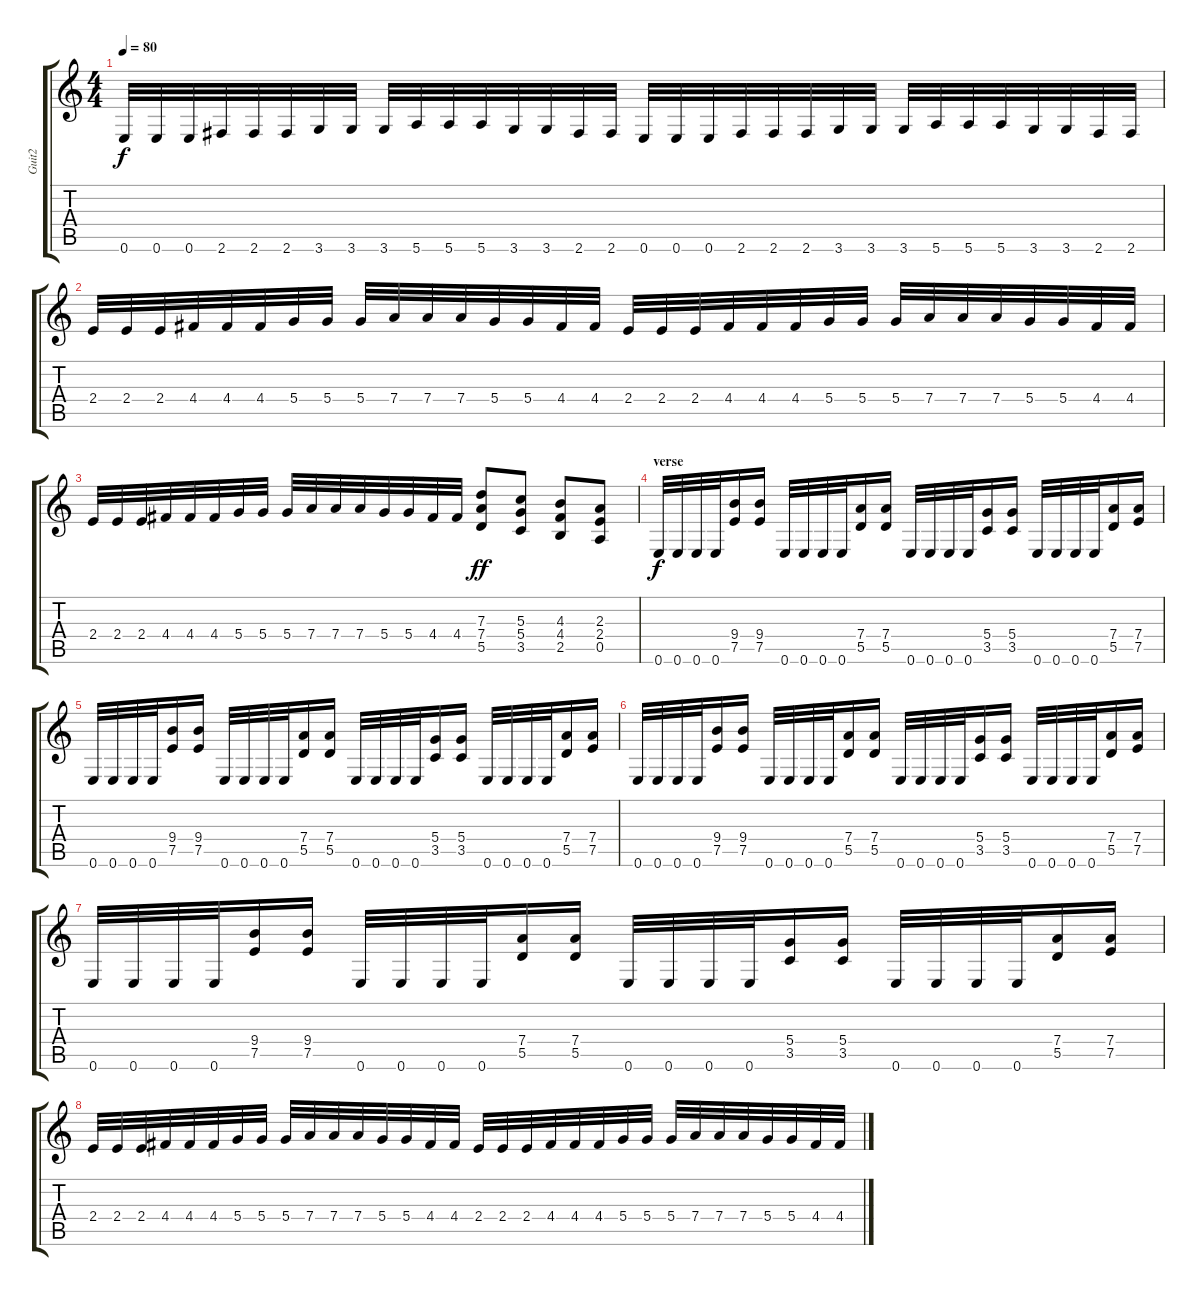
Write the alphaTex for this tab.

\track ("Guit2" "Guit2") {instrument electricguitarclean}
\staff {score tabs}
\tuning (E4 B3 G3 D3 A2 E2) {hide}
\ts (4 4)
\tempo 80
\clef g2
\ks c
0.6.32{dy f} 0.6.32 0.6.32 2.6.32 2.6.32 2.6.32 3.6.32 3.6.32 3.6.32 5.6.32 5.6.32 5.6.32 3.6.32 3.6.32 2.6.32 2.6.32 0.6.32 0.6.32 0.6.32 2.6.32 2.6.32 2.6.32 3.6.32 3.6.32 3.6.32 5.6.32 5.6.32 5.6.32 3.6.32 3.6.32 2.6.32 2.6.32 |
2.4.32 2.4.32 2.4.32 4.4.32 4.4.32 4.4.32 5.4.32 5.4.32 5.4.32 7.4.32 7.4.32 7.4.32 5.4.32 5.4.32 4.4.32 4.4.32 2.4.32 2.4.32 2.4.32 4.4.32 4.4.32 4.4.32 5.4.32 5.4.32 5.4.32 7.4.32 7.4.32 7.4.32 5.4.32 5.4.32 4.4.32 4.4.32 |
2.4.32 2.4.32 2.4.32 4.4.32 4.4.32 4.4.32 5.4.32 5.4.32 5.4.32 7.4.32 7.4.32 7.4.32 5.4.32 5.4.32 4.4.32 4.4.32 (7.3 7.4 5.5).8{dy ff} (5.3 5.4 3.5).8 (4.3 4.4 2.5).8 (2.3 2.4 0.5).8 |
\section ("" "verse")
0.6.32{dy f volume 11 instrument overdrivenguitar} 0.6.32 0.6.32 0.6.32 (9.4 7.5).16 (9.4 7.5).16 0.6.32 0.6.32 0.6.32 0.6.32 (7.4 5.5).16 (7.4 5.5).16 0.6.32 0.6.32 0.6.32 0.6.32 (5.4 3.5).16 (5.4 3.5).16 0.6.32 0.6.32 0.6.32 0.6.32 (7.4 5.5).16 (7.4 7.5).16 |
0.6.32 0.6.32 0.6.32 0.6.32 (9.4 7.5).16 (9.4 7.5).16 0.6.32 0.6.32 0.6.32 0.6.32 (7.4 5.5).16 (7.4 5.5).16 0.6.32 0.6.32 0.6.32 0.6.32 (5.4 3.5).16 (5.4 3.5).16 0.6.32 0.6.32 0.6.32 0.6.32 (7.4 5.5).16 (7.4 7.5).16 |
0.6.32{volume 11 instrument overdrivenguitar} 0.6.32 0.6.32 0.6.32 (9.4 7.5).16 (9.4 7.5).16 0.6.32 0.6.32 0.6.32 0.6.32 (7.4 5.5).16 (7.4 5.5).16 0.6.32 0.6.32 0.6.32 0.6.32 (5.4 3.5).16 (5.4 3.5).16 0.6.32 0.6.32 0.6.32 0.6.32 (7.4 5.5).16 (7.4 7.5).16 |
0.6.32 0.6.32 0.6.32 0.6.32 (9.4 7.5).16 (9.4 7.5).16 0.6.32 0.6.32 0.6.32 0.6.32 (7.4 5.5).16 (7.4 5.5).16 0.6.32 0.6.32 0.6.32 0.6.32 (5.4 3.5).16 (5.4 3.5).16 0.6.32 0.6.32 0.6.32 0.6.32 (7.4 5.5).16 (7.4 7.5).16 |
2.4.32 2.4.32 2.4.32 4.4.32 4.4.32 4.4.32 5.4.32 5.4.32 5.4.32 7.4.32 7.4.32 7.4.32 5.4.32 5.4.32 4.4.32 4.4.32 2.4.32 2.4.32 2.4.32 4.4.32 4.4.32 4.4.32 5.4.32 5.4.32 5.4.32 7.4.32 7.4.32 7.4.32 5.4.32 5.4.32 4.4.32 4.4.32
